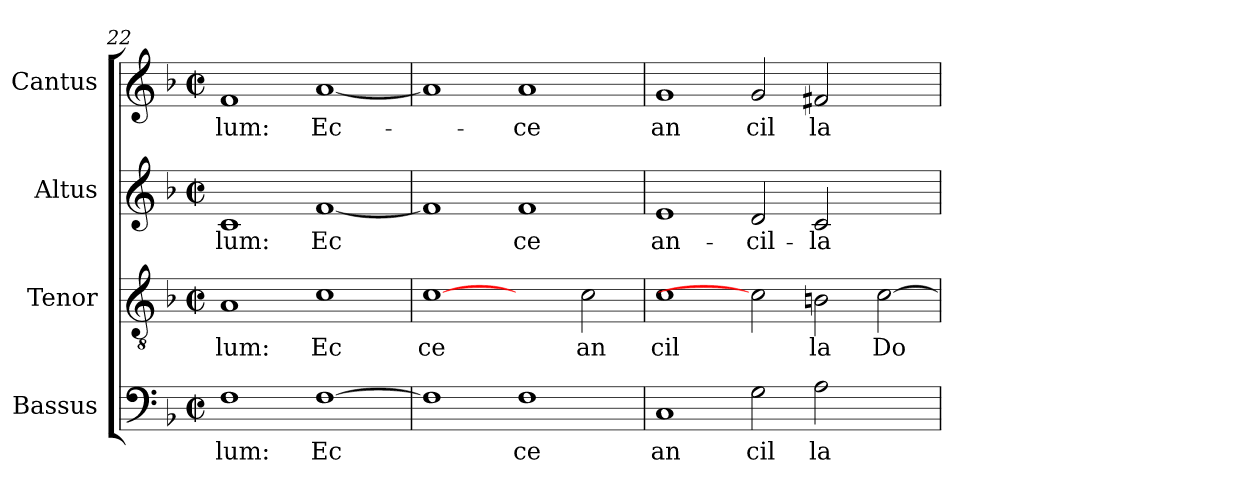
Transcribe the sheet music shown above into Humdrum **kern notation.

**kern	**text	**kern	**text	**kern	**text	**kern	**text
*part4	*part4	*part3	*part3	*part2	*part2	*part1	*part1
*staff4	*staff4	*staff3	*staff3	*staff2	*staff2	*staff1	*staff1
*I"Bassus	*	*I"Tenor	*	*I"Altus	*	*I"Cantus	*
*clefF4	*	*clefGv2	*	*clefG2	*	*clefG2	*
*k[b-]	*	*k[b-]	*	*k[b-]	*	*k[b-]	*
*F:	*	*F:	*	*F:	*	*F:	*
*M2/2	*	*M2/2	*	*M2/2	*	*M2/2	*
*met(c|)	*	*met(c|)	*	*met(c|)	*	*met(c|)	*
=22	=22	=22	=22	=22	=22	=22	=22
!	!LO:LY:b:cj	!	!LO:LY:b:cj	!	!LO:LY:b:cj	!	!LO:LY:b:cj
1F	lum:	1A	lum:	1c	lum:	1f	-lum:
!	!LO:LY:b:cj	!	!LO:LY:b:cj	!	!LO:LY:b:cj	!	!LO:LY:b:cj
[>1F	Ec	1c	Ec	[<1f	Ec	[<1a	Ec-
=23	=23	=23	=23	=23	=23	=23	=23
!	!	!	!LO:LY:b:cj	!	!	!	!
1F]	.	[1c	ce	1f]	.	1a]	.
!	!LO:LY:b:cj	!	!	!	!LO:LY:b:cj	!	!LO:LY:b:cj
1F	ce	2ryy	.	1f	ce	1a	-ce
!	!	!	!LO:LY:b:cj	!	!	!	!
.	.	2c\	an	.	.	.	.
!!LO:PB:g=z
=24	=24	=24	=24	=24	=24	=24	=24
!	!LO:LY:b:cj	!	!LO:LY:b:cj	!	!LO:LY:b:cj	!	!LO:LY:b:cj
1C	an	1c	cil	1e	an-	1g	an
!	!LO:LY:b:cj	!	!	!	!LO:LY:b:cj	!	!LO:LY:b:cj
2G\	cil	2c]	.	2d/	-cil-	2g/	cil
!	!LO:LY:b:cj	!	!LO:LY:b:cj	!	!LO:LY:b:cj	!	!LO:LY:b:cj
2A\	la	2Bn\	la	2c/	-la	2f#X/	la
!	!	!	!LO:LY:b	!	!	!	!
2ryy	.	[>2c\	Do	2ryy	.	2ryy	.
=	=	=	=	=	=	=	=
*-	*-	*-	*-	*-	*-	*-	*-
